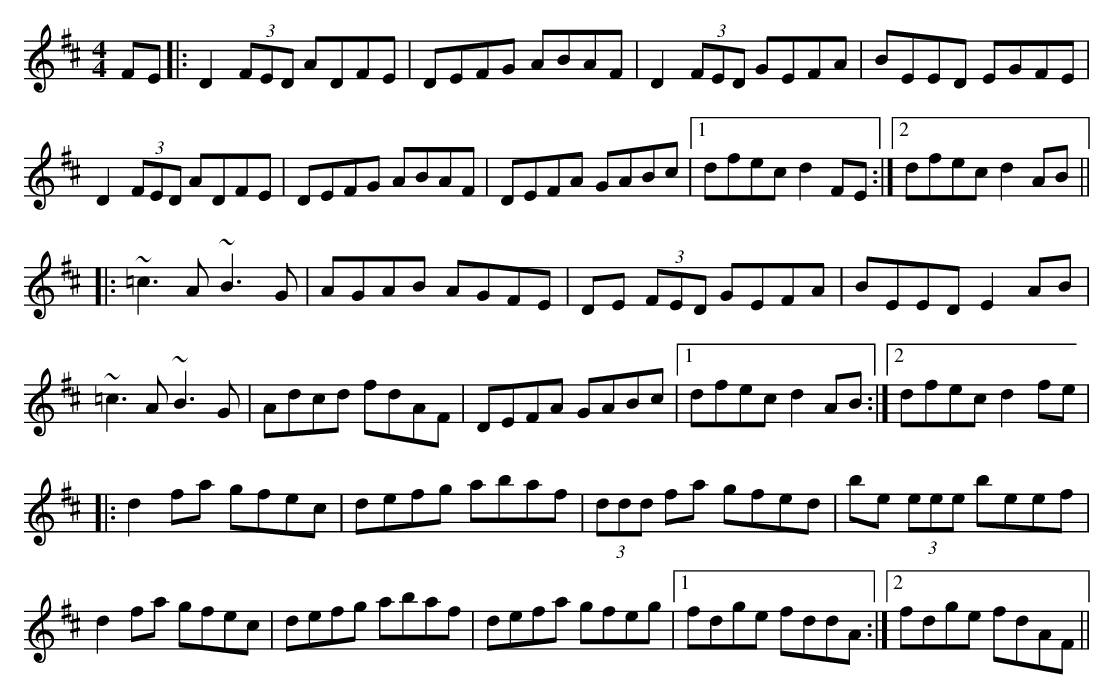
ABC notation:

X:1
M:4/4
K:D
FE|:D2 (3FED ADFE|DEFG ABAF|D2 (3FED GEFA|BEED EGFE|
D2 (3FED ADFE|DEFG ABAF|DEFA GABc|1 dfec d2 FE:|2 dfec d2 AB||
|:~=c3 A ~B3 G|AGAB AGFE|DE (3FED GEFA|BEED E2 AB|
~=c3 A ~B3 G|Adcd fdAF|DEFA GABc|1 dfec d2 AB:|2 dfec d2 fe|
|:d2 fa gfec|defg abaf|(3ddd fa gfed|be (3eee beef|
d2 fa gfec|defg abaf|defa gfeg|1 fdge fddA:|2 fdge fdAF||
